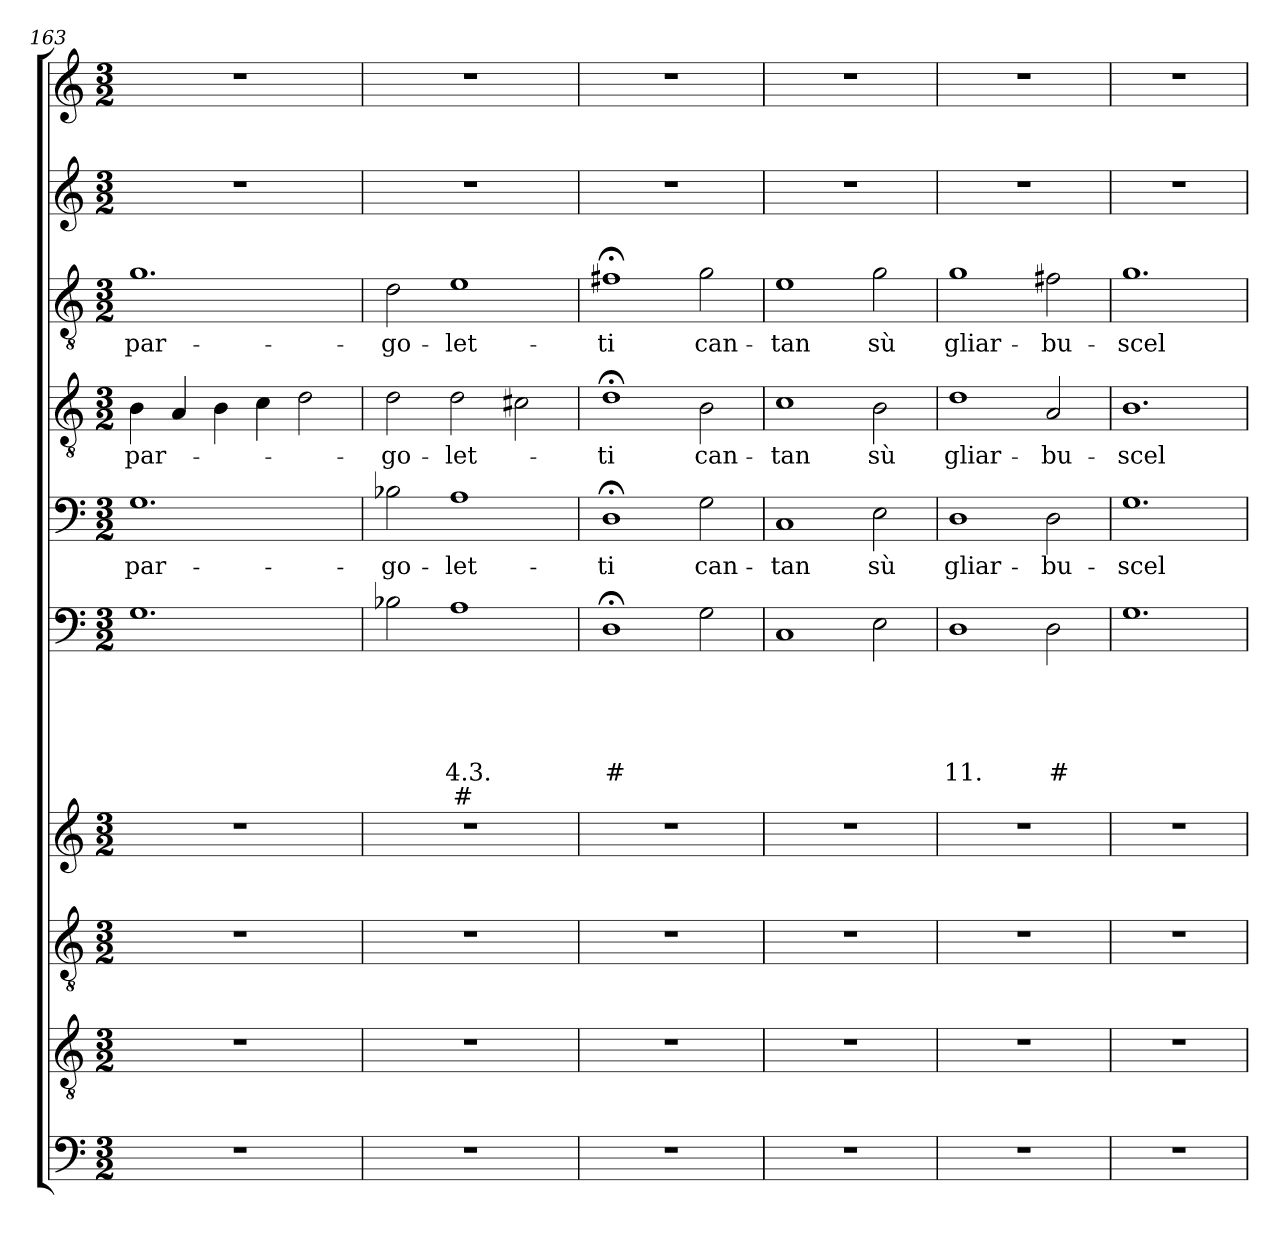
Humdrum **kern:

**kern	**kern	**kern	**kern	**kern	**text	**text	**text	**text	**text	**text	**kern	**text	**kern	**text	**kern	**text	**kern	**kern
*part10	*part9	*part8	*part7	*part6	*part6	*part6	*part6	*part6	*part6	*part6	*part5	*part5	*part4	*part4	*part3	*part3	*part2	*part1
*staff10	*staff9	*staff8	*staff7	*staff6	*staff6	*staff6	*staff6	*staff6	*staff6	*staff6	*staff5	*staff5	*staff4	*staff4	*staff3	*staff3	*staff2	*staff1
*clefF4	*clefGv2	*clefGv2	*clefG2	*clefF4	*	*	*	*	*	*	*clefF4	*	*clefGv2	*	*clefGv2	*	*clefG2	*clefG2
*k[]	*k[]	*k[]	*k[]	*k[]	*	*	*	*	*	*	*k[]	*	*k[]	*	*k[]	*	*k[]	*k[]
*C:	*C:	*C:	*C:	*C:	*	*	*	*	*	*	*C:	*	*C:	*	*C:	*	*C:	*C:
*M3/2	*M3/2	*M3/2	*M3/2	*M3/2	*	*	*	*	*	*	*M3/2	*	*M3/2	*	*M3/2	*	*M3/2	*M3/2
=163	=163	=163	=163	=163	=163	=163	=163	=163	=163	=163	=163	=163	=163	=163	=163	=163	=163	=163
1.r	1.r	1.r	1.r	1.G	.	.	.	.	.	.	1.G	par-	4B\	par-	1.g	par-	1.r	1.r
.	.	.	.	.	.	.	.	.	.	.	.	.	4A/	.	.	.	.	.
.	.	.	.	.	.	.	.	.	.	.	.	.	4B\	.	.	.	.	.
.	.	.	.	.	.	.	.	.	.	.	.	.	4c\	.	.	.	.	.
.	.	.	.	.	.	.	.	.	.	.	.	.	2d\	.	.	.	.	.
=164	=164	=164	=164	=164	=164	=164	=164	=164	=164	=164	=164	=164	=164	=164	=164	=164	=164	=164
1.r	1.r	1.r	1.r	2B-X\	.	.	.	.	.	.	2B-X\	-go-	2d\	-go-	2d\	-go-	1.r	1.r
.	.	.	.	1A	.	.	.	.	4.3.	#	1A	-let-	2d\	-let-	1e	-let-	.	.
.	.	.	.	.	.	.	.	.	.	.	.	.	2c#X\	.	.	.	.	.
=165	=165	=165	=165	=165	=165	=165	=165	=165	=165	=165	=165	=165	=165	=165	=165	=165	=165	=165
1.r	1.r	1.r	1.r	1D;<	.	.	.	.	#	.	1D;<	-ti	1d;<	-ti	1f#X;<	-ti	1.r	1.r
.	.	.	.	2G\	.	.	.	.	.	.	2G\	can-	2B\	can-	2g\	can-	.	.
=166	=166	=166	=166	=166	=166	=166	=166	=166	=166	=166	=166	=166	=166	=166	=166	=166	=166	=166
1.r	1.r	1.r	1.r	1C	.	.	.	.	.	.	1C	-tan	1c	-tan	1e	-tan	1.r	1.r
.	.	.	.	2E\	.	.	.	.	.	.	2E\	sù	2B\	sù	2g\	sù	.	.
=167	=167	=167	=167	=167	=167	=167	=167	=167	=167	=167	=167	=167	=167	=167	=167	=167	=167	=167
1.r	1.r	1.r	1.r	1D	.	.	.	.	11.	.	1D	gliar-	1d	gliar-	1g	gliar-	1.r	1.r
.	.	.	.	2D\	.	.	.	.	#	.	2D\	-bu-	2A/	-bu-	2f#X\	-bu-	.	.
=168	=168	=168	=168	=168	=168	=168	=168	=168	=168	=168	=168	=168	=168	=168	=168	=168	=168	=168
1.r	1.r	1.r	1.r	1.G	.	.	.	.	.	.	1.G	-scel-	1.B	-scel-	1.g	-scel-	1.r	1.r
=	=	=	=	=	=	=	=	=	=	=	=	=	=	=	=	=	=	=
*-	*-	*-	*-	*-	*-	*-	*-	*-	*-	*-	*-	*-	*-	*-	*-	*-	*-	*-
